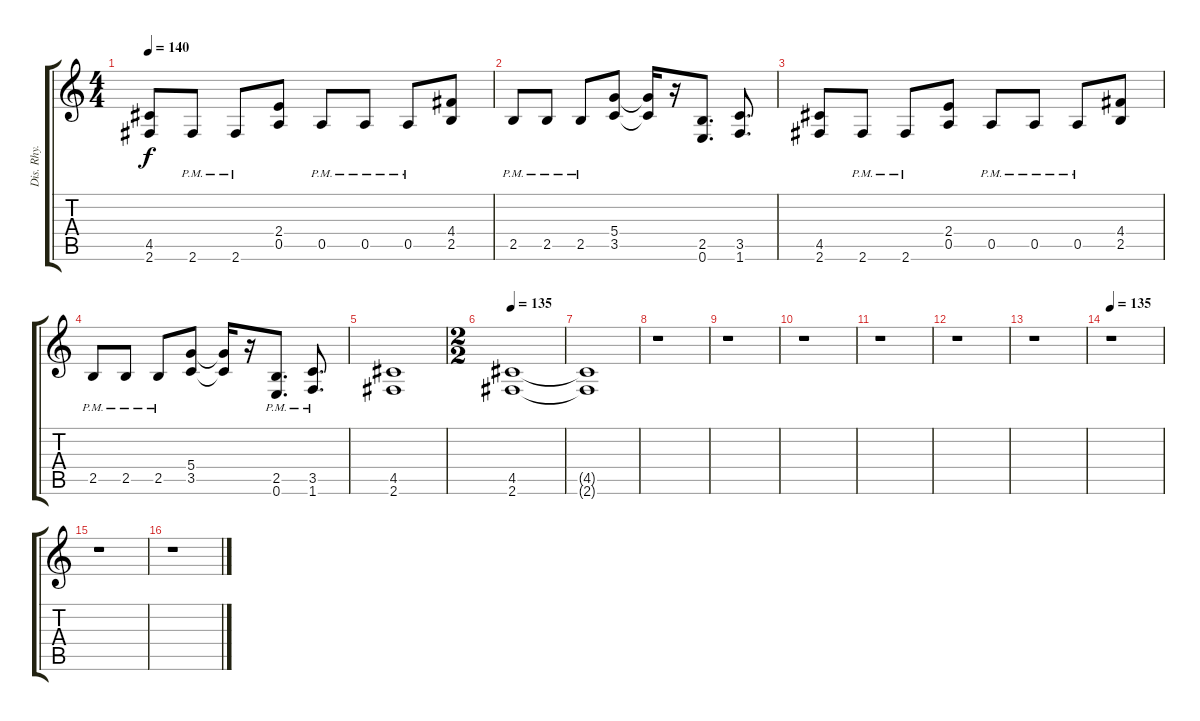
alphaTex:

\track ("Dis. Rhy." "Dis. Rhy.") {solo instrument distortionguitar}
\staff {score tabs}
\tuning (E4 B3 G3 D3 A2 E2) {hide}
\ts (4 4)
\tempo 140
\clef g2
\ks c
(4.5 2.6).8{dy f} 2.6{pm}.8 2.6{pm}.8 (2.4 0.5).8 0.5{pm}.8 0.5{pm}.8 0.5{pm}.8 (4.4 2.5).8 |
2.5{pm}.8 2.5{pm}.8 2.5{pm}.8 (5.4 3.5).8 (5.4{t} 3.5{t}).16 r.16 (2.5 0.6).8{d} (3.5 1.6).8{d} |
(4.5 2.6).8 2.6{pm}.8 2.6{pm}.8 (2.4 0.5).8 0.5{pm}.8 0.5{pm}.8 0.5{pm}.8 (4.4 2.5).8 |
2.5{pm}.8 2.5{pm}.8 2.5{pm}.8 (5.4 3.5).8 (5.4{t} 3.5{t}).16 r.16 (2.5{pm} 0.6{pm}).8{d} (3.5{pm} 1.6{pm}).8{d} |
(4.5 2.6).1 |
\ts (2 2)
\tempo 120
\tempo 135
(4.5 2.6).1{volume 0} |
(4.5{t} 2.6{t}).1 |
r.1{volume 16} |
r.1 |
r.1 |
r.1 |
r.1 |
r.1 |
\tempo 135
r.1 |
r.1 |
r.1
